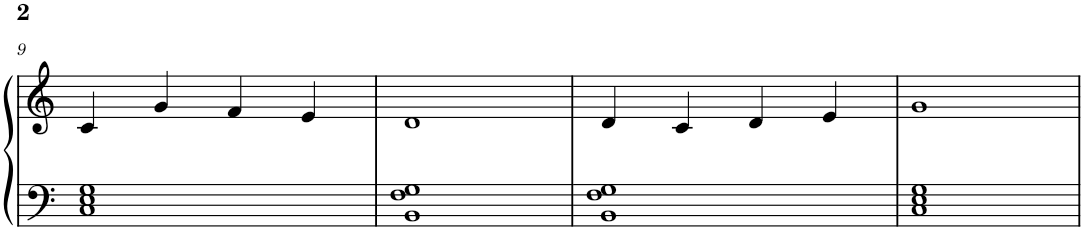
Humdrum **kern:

**kern	**kern
*part1	*part1
*staff2	*staff1
*I"Piano	*
*I'Pno.	*
!!LO:PB:g=z
*clefF4	*clefG2
*k[]	*k[]
*M4/4	*M4/4
=9	=9
1C 1E 1G	4c/
.	4g/
.	4f/
.	4e/
=10	=10
1BB 1F 1G	1d
=11	=11
1BB 1F 1G	4d/
.	4c/
.	4d/
.	4e/
=12	=12
1C 1E 1G	1g
=	=
*-	*-
